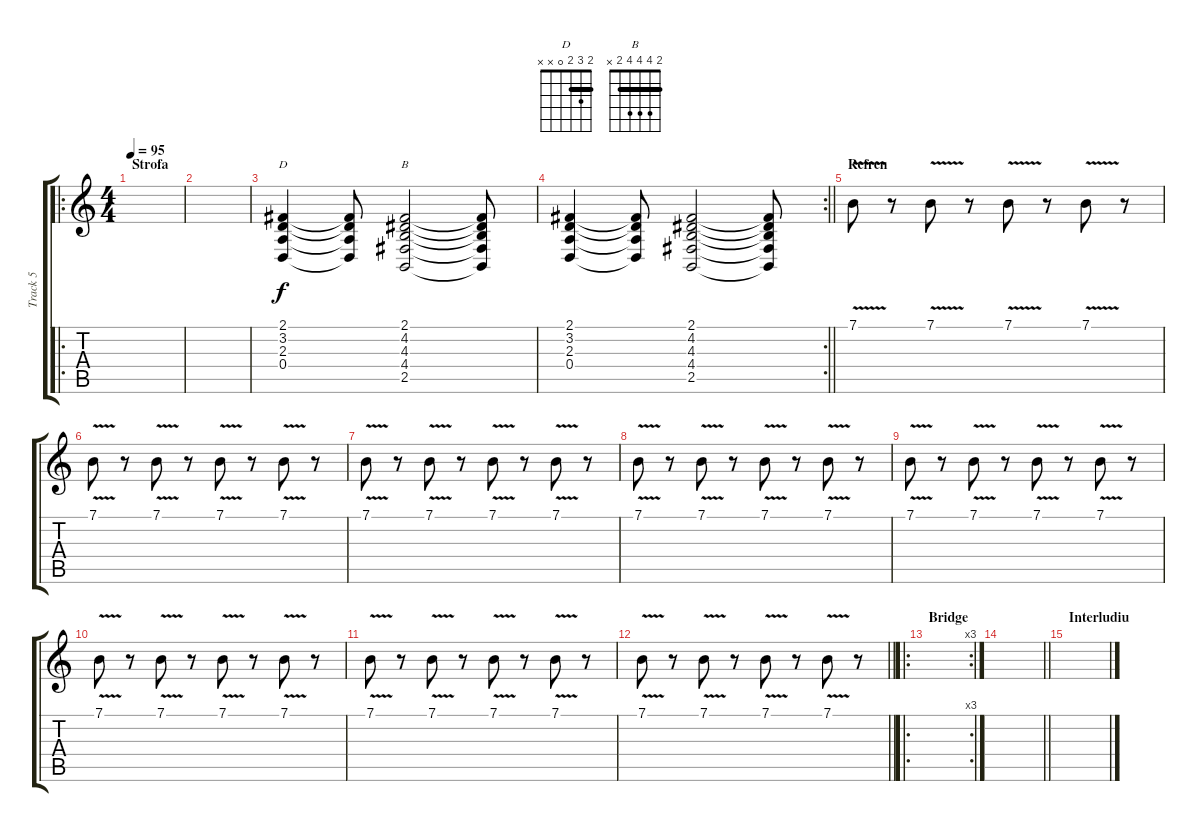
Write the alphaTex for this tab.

\track ("Track 5" "Track 5") {instrument cello}
\staff {score tabs}
\tuning (E4 B3 G3 D3 A2 E2) {hide}
\chord ("D" 2 3 2 0 x x) {barre 2}
\chord ("B" 2 4 4 4 2 x) {barre 2}
\ro
\ts (4 4)
\section ("" "Strofa")
\tempo 95
\clef g2
\ks c
|
|
(2.1 3.2 2.3 0.4).4{ch "D" volume 7} (2.1{t} 3.2{t} 2.3{t} 0.4{t}).8 (2.1 4.2 4.3 4.4 2.5).2{ch "B"} (2.1{t} 4.2{t} 4.3{t} 4.4{t} 2.5{t}).8 |
\rc 2
\barLineRight lightlight
(2.1 3.2 2.3 0.4).4 (2.1{t} 3.2{t} 2.3{t} 0.4{t}).8 (2.1 4.2 4.3 4.4 2.5).2 (2.1{t} 4.2{t} 4.3{t} 4.4{t} 2.5{t}).8 |
\section ("" "Refren")
7.1{v}.8{volume 7} r.8 7.1{v}.8 r.8 7.1{v}.8 r.8 7.1{v}.8 r.8 |
7.1{v}.8 r.8 7.1{v}.8 r.8 7.1{v}.8 r.8 7.1{v}.8 r.8 |
7.1{v}.8 r.8 7.1{v}.8 r.8 7.1{v}.8 r.8 7.1{v}.8 r.8 |
7.1{v}.8 r.8 7.1{v}.8 r.8 7.1{v}.8 r.8 7.1{v}.8 r.8 |
7.1{v}.8 r.8 7.1{v}.8 r.8 7.1{v}.8 r.8 7.1{v}.8 r.8 |
7.1{v}.8 r.8 7.1{v}.8 r.8 7.1{v}.8 r.8 7.1{v}.8 r.8 |
7.1{v}.8 r.8 7.1{v}.8 r.8 7.1{v}.8 r.8 7.1{v}.8 r.8 |
\barLineRight lightlight
7.1{v}.8 r.8 7.1{v}.8 r.8 7.1{v}.8 r.8 7.1{v}.8 r.8 |
\ro
\rc 3
\section ("" "Bridge")
|
\barLineRight lightlight
|
\section ("" "Interludiu")
